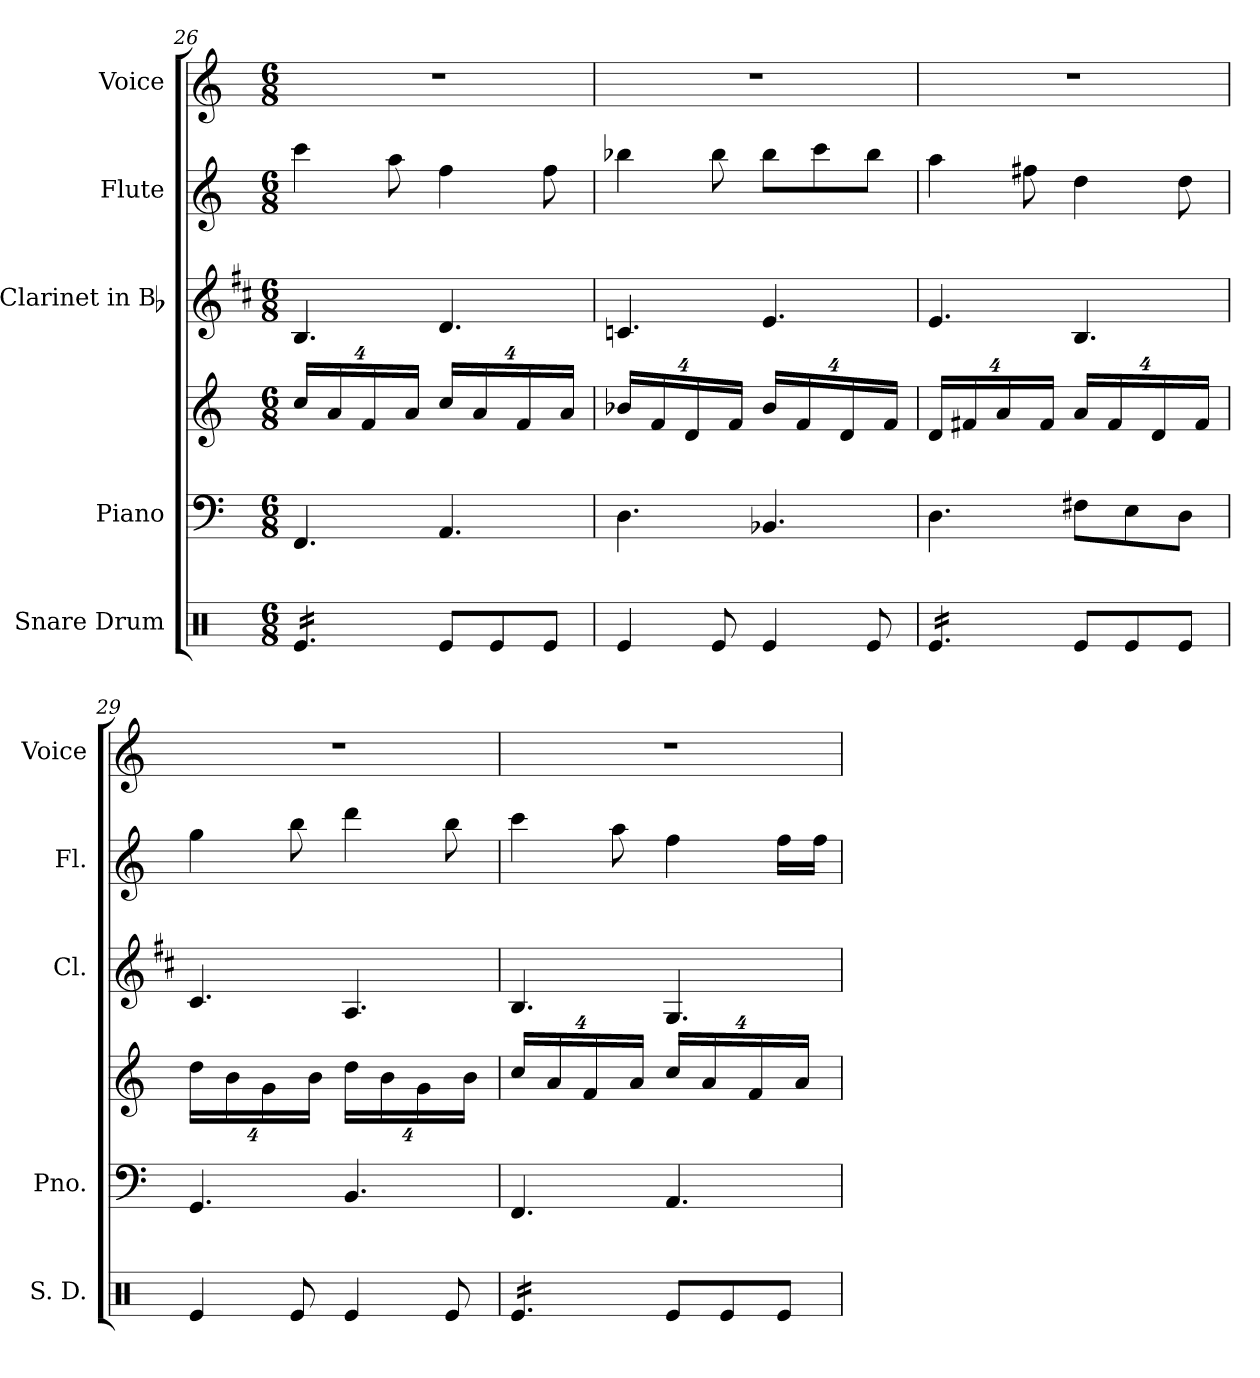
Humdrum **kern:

**kern	**kern	**kern	**kern	**kern	**kern
*part5	*part4	*part4	*part3	*part2	*part1
*staff6	*staff5	*staff4	*staff3	*staff2	*staff1
*I"Snare Drum	*I"Piano	*	*I"Clarinet in Bb	*I"Flute	*I"Voice
*I'S. D.	*I'Pno.	*	*I'Cl.	*I'Fl.	*I'Voice
!!LO:LB:g=z
*clefX	*clefF4	*clefG2	*clefG2	*clefG2	*clefG2
*	*	*	*ITrd1c2	*	*
*k[]	*k[]	*k[]	*k[]	*k[]	*k[]
*C:	*C:	*C:	*C:	*C:	*C:
*M6/8	*M6/8	*M6/8	*M6/8	*M6/8	*M6/8
*	*	*Xbrackettup	*	*	*
=26	=26	=26	=26	=26	=26
!	!	!	!	!	!LO:N:vis=1
*tremolo	*	*	*	*	*
16Rei/LL	4.FFi/	32%3cci/LL	4.Ai/	4ccci\	2.r
16Rei/	.	.	.	.	.
.	.	32%3ai/	.	.	.
16Rei/	.	.	.	.	.
16Rei/	.	32%3fi/	.	.	.
16Rei/	.	.	.	8aai\	.
.	.	32%3ai/JJ	.	.	.
16Rei/JJ	.	.	.	.	.
*Xtremolo	*	*	*	*	*
8Rei/L	4.AAi/	32%3cci/LL	4.ci/	4ffi\	.
.	.	32%3ai/	.	.	.
8Rei/	.	.	.	.	.
.	.	32%3fi/	.	.	.
8Rei/J	.	.	.	8ffi\	.
.	.	32%3ai/JJ	.	.	.
=27	=27	=27	=27	=27	=27
!	!	!	!	!	!LO:N:vis=1
4Rei/	4.Di\	32%3b-Xi/LL	4.B-Xi/	4bb-Xi\	2.r
.	.	32%3fi/	.	.	.
.	.	32%3di/	.	.	.
8Rei/	.	.	.	8bb-i\	.
.	.	32%3fi/JJ	.	.	.
4Rei/	4.BB-Xi/	32%3b-i/LL	4.di/	8bb-i\L	.
.	.	32%3fi/	.	.	.
.	.	.	.	8ccci\	.
.	.	32%3di/	.	.	.
8Rei/	.	.	.	8bb-i\J	.
.	.	32%3fi/JJ	.	.	.
=28	=28	=28	=28	=28	=28
!	!	!	!	!	!LO:N:vis=1
*tremolo	*	*	*	*	*
16Rei/LL	4.Di\	32%3di/LL	4.di/	4aai\	2.r
16Rei/	.	.	.	.	.
.	.	32%3f#Xi/	.	.	.
16Rei/	.	.	.	.	.
16Rei/	.	32%3ai/	.	.	.
16Rei/	.	.	.	8ff#Xi\	.
.	.	32%3f#i/JJ	.	.	.
16Rei/JJ	.	.	.	.	.
*Xtremolo	*	*	*	*	*
8Rei/L	8F#Xi\L	32%3ai/LL	4.Ai/	4ddi\	.
.	.	32%3f#i/	.	.	.
8Rei/	8Ei\	.	.	.	.
.	.	32%3di/	.	.	.
8Rei/J	8Di\J	.	.	8ddi\	.
.	.	32%3f#i/JJ	.	.	.
=29	=29	=29	=29	=29	=29
!	!	!	!	!	!LO:N:vis=1
4Rei/	4.GGi/	32%3ddi\LL	4.Bi/	4ggi\	2.r
.	.	32%3bi\	.	.	.
.	.	32%3gi\	.	.	.
8Rei/	.	.	.	8bbi\	.
.	.	32%3bi\JJ	.	.	.
4Rei/	4.BBi/	32%3ddi\LL	4.Gi/	4dddi\	.
.	.	32%3bi\	.	.	.
.	.	32%3gi\	.	.	.
8Rei/	.	.	.	8bbi\	.
.	.	32%3bi\JJ	.	.	.
=30	=30	=30	=30	=30	=30
!	!	!	!	!	!LO:N:vis=1
*tremolo	*	*	*	*	*
16Rei/LL	4.FFi/	32%3cci/LL	4.Ai/	4ccci\	2.r
16Rei/	.	.	.	.	.
.	.	32%3ai/	.	.	.
16Rei/	.	.	.	.	.
16Rei/	.	32%3fi/	.	.	.
16Rei/	.	.	.	8aai\	.
.	.	32%3ai/JJ	.	.	.
16Rei/JJ	.	.	.	.	.
*Xtremolo	*	*	*	*	*
8Rei/L	4.AAi/	32%3cci/LL	4.Fi/	4ffi\	.
.	.	32%3ai/	.	.	.
8Rei/	.	.	.	.	.
.	.	32%3fi/	.	.	.
8Rei/J	.	.	.	16ffi\LL	.
.	.	32%3ai/JJ	.	.	.
.	.	.	.	16ffi\JJ	.
=	=	=	=	=	=
*-	*-	*-	*-	*-	*-
